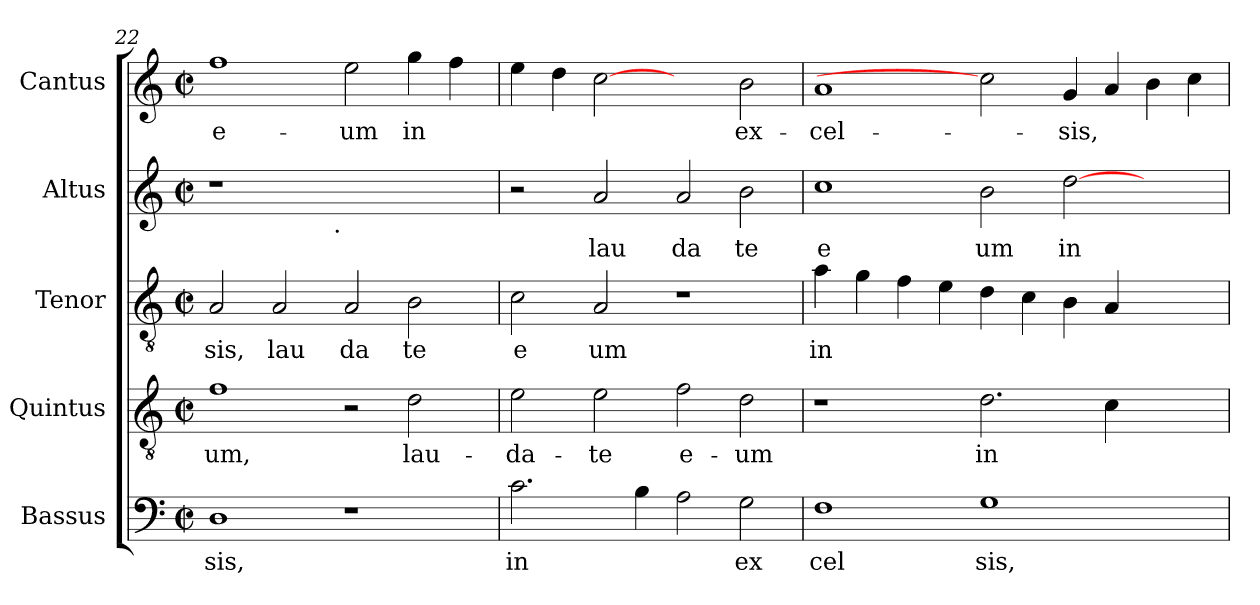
**kern	**text	**kern	**text	**kern	**text	**kern	**text	**kern	**text
*part5	*part5	*part4	*part4	*part3	*part3	*part2	*part2	*part1	*part1
*staff5	*staff5	*staff4	*staff4	*staff3	*staff3	*staff2	*staff2	*staff1	*staff1
*I"Bassus	*	*I"Quintus	*	*I"Tenor	*	*I"Altus	*	*I"Cantus	*
*clefF4	*	*clefGv2	*	*clefGv2	*	*clefG2	*	*clefG2	*
*k[]	*	*k[]	*	*k[]	*	*k[]	*	*k[]	*
*C:	*	*C:	*	*C:	*	*C:	*	*C:	*
*M2/2	*	*M2/2	*	*M2/2	*	*M2/2	*	*M2/2	*
*met(c|)	*	*met(c|)	*	*met(c|)	*	*met(c|)	*	*met(c|)	*
=22	=22	=22	=22	=22	=22	=22	=22	=22	=22
!	!LO:LY:b:cj	!	!LO:LY:b:cj	!	!LO:LY:b:cj	!	!	!	!LO:LY:b:cj
*	*	*	*	*	*	*^	*	*	*
1D	sis,	1f	-um,	2A/	sis,	1r	2ryy	.	1ff	e-
!	!	!	!	!	!LO:LY:b:cj	!	!	!	!	!
.	.	.	.	2A/	lau	.	4...ryy	.	.	.
!	!	!	!	!	!	!	!LO:TX:b:t=.	!	!	!
.	.	.	.	.	.	.	1ryy	.	.	.
!	!	!	!	!	!LO:LY:b:cj	!	!	!	!	!LO:LY:b:cj
1r	.	2r	.	2A/	da	1ryy	.	.	2ee\	-um
!	!	!	!LO:LY:b:cj	!	!LO:LY:b:cj	!	!	!	!	!LO:LY:b:cj
.	.	2d\	lau-	2B\	te	.	.	.	4gg\	in
!	!	!	!	!	!	!	!	!	!	!LO:LY:b:cj
.	.	.	.	.	.	.	.	.	4ff\	.
.	.	.	.	.	.	.	32ryy	.	.	.
=23	=23	=23	=23	=23	=23	=23	=23	=23	=23	=23
!	!LO:LY:b:cj	!	!LO:LY:b:cj	!	!LO:LY:b:cj	!	!	!	!	!LO:LY:b:cj
*	*	*	*	*	*	*v	*v	*	*	*
2.c\	in	2e\	-da-	2c\	e	2r	.	4ee\	.
!	!	!	!	!	!	!	!	!	!LO:LY:b:cj
.	.	.	.	.	.	.	.	4dd\	.
!	!	!	!LO:LY:b:cj	!	!LO:LY:b:cj	!	!LO:LY:b:cj	!	!LO:LY:b:cj
.	.	2e\	-te	2A/	um	2a/	lau	[2cc	.
!	!LO:LY:b:cj	!	!	!	!	!	!	!	!
4B\	.	.	.	.	.	.	.	.	.
!	!LO:LY:b:cj	!	!LO:LY:b:cj	!	!	!	!LO:LY:b:cj	!	!
2A\	.	2f\	e-	1r	.	2a/	da	2ryy	.
!	!LO:LY:b:cj	!	!LO:LY:b:cj	!	!	!	!LO:LY:b:cj	!	!LO:LY:b:cj
2G\	ex	2d\	-um	.	.	2b\	te	2b\	ex-
=24	=24	=24	=24	=24	=24	=24	=24	=24	=24
!	!LO:LY:b:cj	!	!	!	!LO:LY:b:cj	!	!LO:LY:b:cj	!	!LO:LY:b:cj
1F	cel	1r	.	4a\	in	1cc	e	1a	-cel-
!	!	!	!	!	!LO:LY:b:cj	!	!	!	!
.	.	.	.	4g\	.	.	.	.	.
!	!	!	!	!	!LO:LY:b:cj	!	!	!	!
.	.	.	.	4f\	.	.	.	.	.
!	!	!	!	!	!LO:LY:b:cj	!	!	!	!
.	.	.	.	4e\	.	.	.	.	.
!	!LO:LY:b:cj	!	!LO:LY:b:cj	!	!LO:LY:b:cj	!	!LO:LY:b:cj	!	!
1G	sis,	2.d\	in	4d\	.	2b\	um	2cc]	.
!	!	!	!	!	!LO:LY:b:cj	!	!	!	!
.	.	.	.	4c\	.	.	.	.	.
!	!	!	!	!	!LO:LY:b:cj	!	!LO:LY:b:cj	!	!LO:LY:b:cj
.	.	.	.	4B\	.	[>2dd\	in	4g/	-sis,
!	!	!	!LO:LY:b:cj	!	!LO:LY:b:cj	!	!	!	!LO:LY:b:cj
.	.	4c\	.	4A/	.	.	.	4a/	.
!	!	!	!	!	!	!	!	!	!LO:LY:b:cj
2ryy	.	2ryy	.	2ryy	.	2ryy	.	4b\	.
!	!	!	!	!	!	!	!	!	!LO:LY:b:cj
.	.	.	.	.	.	.	.	4cc\	.
=	=	=	=	=	=	=	=	=	=
*-	*-	*-	*-	*-	*-	*-	*-	*-	*-
